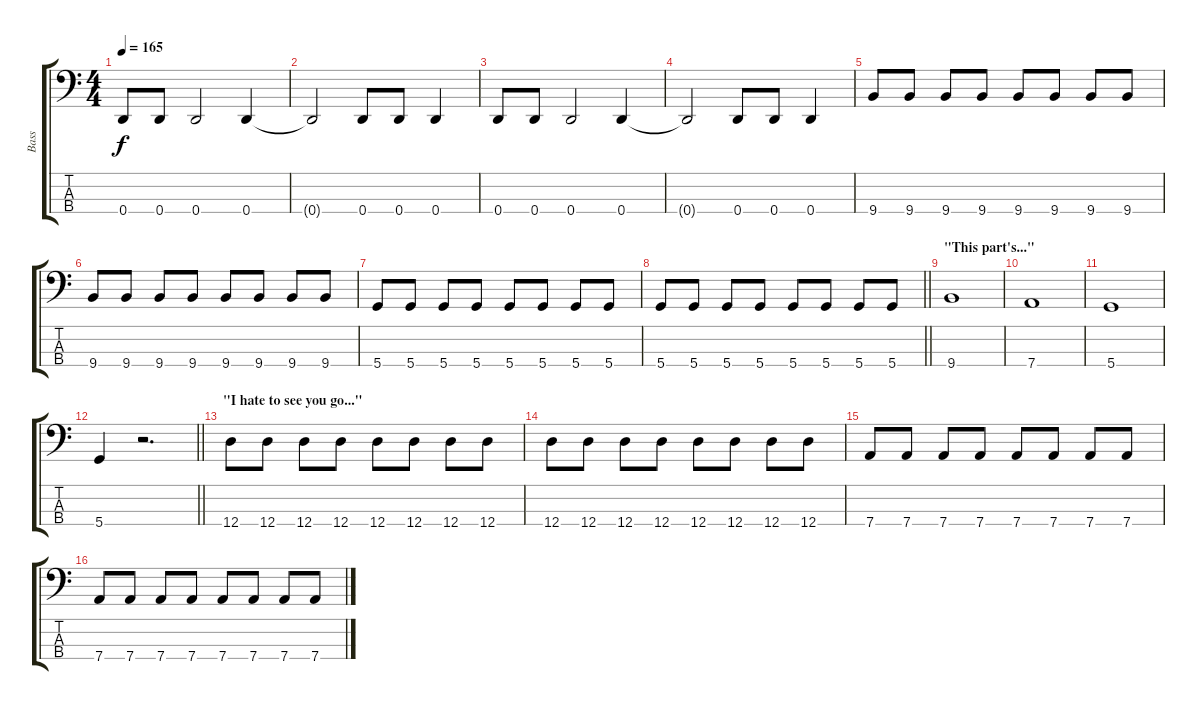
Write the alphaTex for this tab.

\track ("Bass" "Bass") {instrument electricbassfinger}
\staff {score tabs}
\tuning (G2 D2 A1 D1) {hide}
\ts (4 4)
\tempo 165
\clef f4
\ks c
0.4.8{dy f} 0.4.8 0.4.2 0.4.4 |
0.4{t}.2 0.4.8 0.4.8 0.4.4 |
0.4.8 0.4.8 0.4.2 0.4.4 |
0.4{t}.2 0.4.8 0.4.8 0.4.4 |
9.4.8 9.4.8 9.4.8 9.4.8 9.4.8 9.4.8 9.4.8 9.4.8 |
9.4.8 9.4.8 9.4.8 9.4.8 9.4.8 9.4.8 9.4.8 9.4.8 |
5.4.8 5.4.8 5.4.8 5.4.8 5.4.8 5.4.8 5.4.8 5.4.8 |
\barLineRight lightlight
5.4.8 5.4.8 5.4.8 5.4.8 5.4.8 5.4.8 5.4.8 5.4.8 |
\section ("" "\"This part's...\"")
9.4.1 |
7.4.1 |
5.4.1 |
\barLineRight lightlight
5.4.4 r.2{d} |
\section ("" "\"I hate to see you go...\"")
12.4.8 12.4.8 12.4.8 12.4.8 12.4.8 12.4.8 12.4.8 12.4.8 |
12.4.8 12.4.8 12.4.8 12.4.8 12.4.8 12.4.8 12.4.8 12.4.8 |
7.4.8 7.4.8 7.4.8 7.4.8 7.4.8 7.4.8 7.4.8 7.4.8 |
7.4.8 7.4.8 7.4.8 7.4.8 7.4.8 7.4.8 7.4.8 7.4.8
